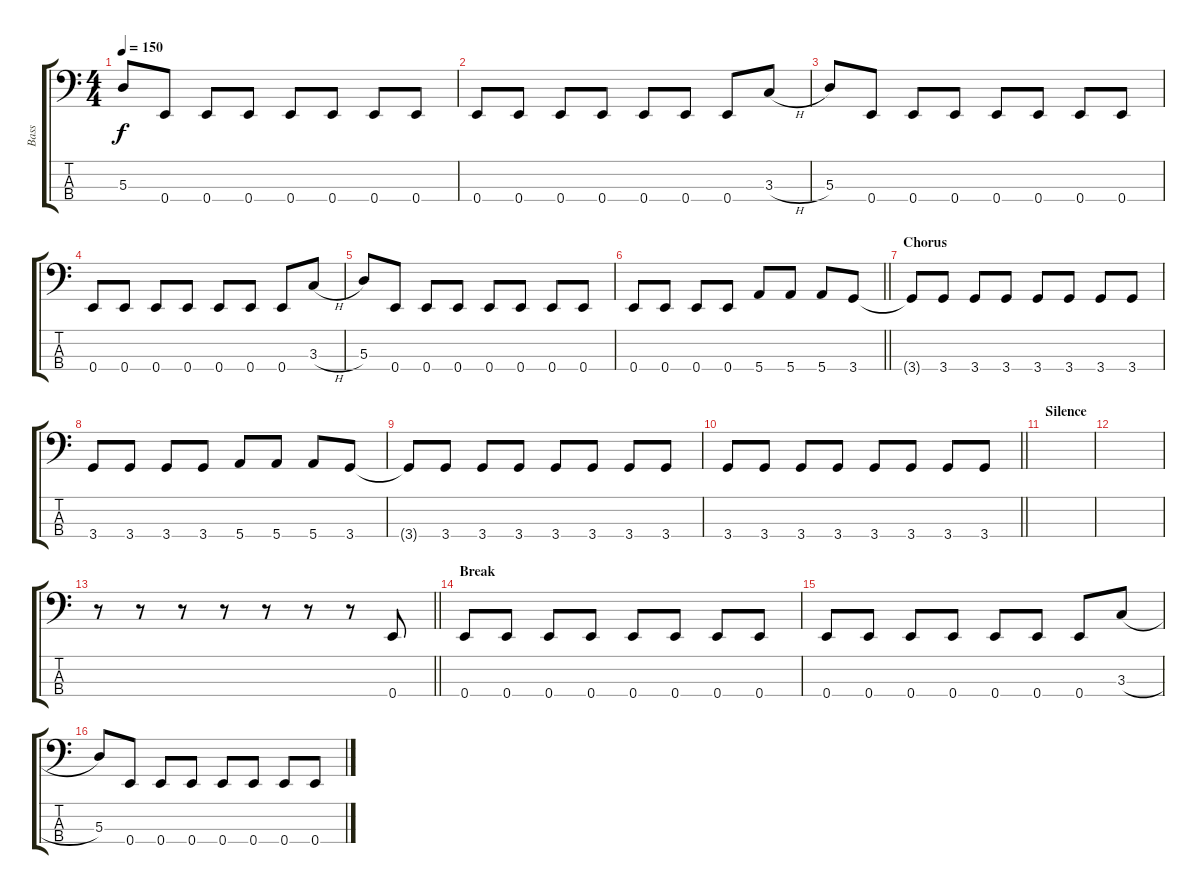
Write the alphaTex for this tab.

\track ("Bass" "Bass") {instrument electricbasspick}
\staff {score tabs}
\tuning (G2 D2 A1 E1) {hide}
\ts (4 4)
\tempo 150
\clef f4
\ks c
5.3.8{dy f} 0.4.8 0.4.8 0.4.8 0.4.8 0.4.8 0.4.8 0.4.8 |
0.4.8 0.4.8 0.4.8 0.4.8 0.4.8 0.4.8 0.4.8 3.3{h}.8 |
5.3.8 0.4.8 0.4.8 0.4.8 0.4.8 0.4.8 0.4.8 0.4.8 |
0.4.8 0.4.8 0.4.8 0.4.8 0.4.8 0.4.8 0.4.8 3.3{h}.8 |
5.3.8 0.4.8 0.4.8 0.4.8 0.4.8 0.4.8 0.4.8 0.4.8 |
\barLineRight lightlight
0.4.8 0.4.8 0.4.8 0.4.8 5.4.8 5.4.8 5.4.8 3.4.8 |
\section ("" "Chorus")
3.4{t}.8 3.4.8 3.4.8 3.4.8 3.4.8 3.4.8 3.4.8 3.4.8 |
3.4.8 3.4.8 3.4.8 3.4.8 5.4.8 5.4.8 5.4.8 3.4.8 |
3.4{t}.8 3.4.8 3.4.8 3.4.8 3.4.8 3.4.8 3.4.8 3.4.8 |
\barLineRight lightlight
3.4.8 3.4.8 3.4.8 3.4.8 3.4.8 3.4.8 3.4.8 3.4.8 |
\section ("" "Silence")
|
|
\barLineRight lightlight
r.8 r.8 r.8 r.8 r.8 r.8 r.8 0.4.8 |
\section ("" "Break")
0.4.8 0.4.8 0.4.8 0.4.8 0.4.8 0.4.8 0.4.8 0.4.8 |
0.4.8 0.4.8 0.4.8 0.4.8 0.4.8 0.4.8 0.4.8 3.3{h}.8 |
5.3.8 0.4.8 0.4.8 0.4.8 0.4.8 0.4.8 0.4.8 0.4.8
